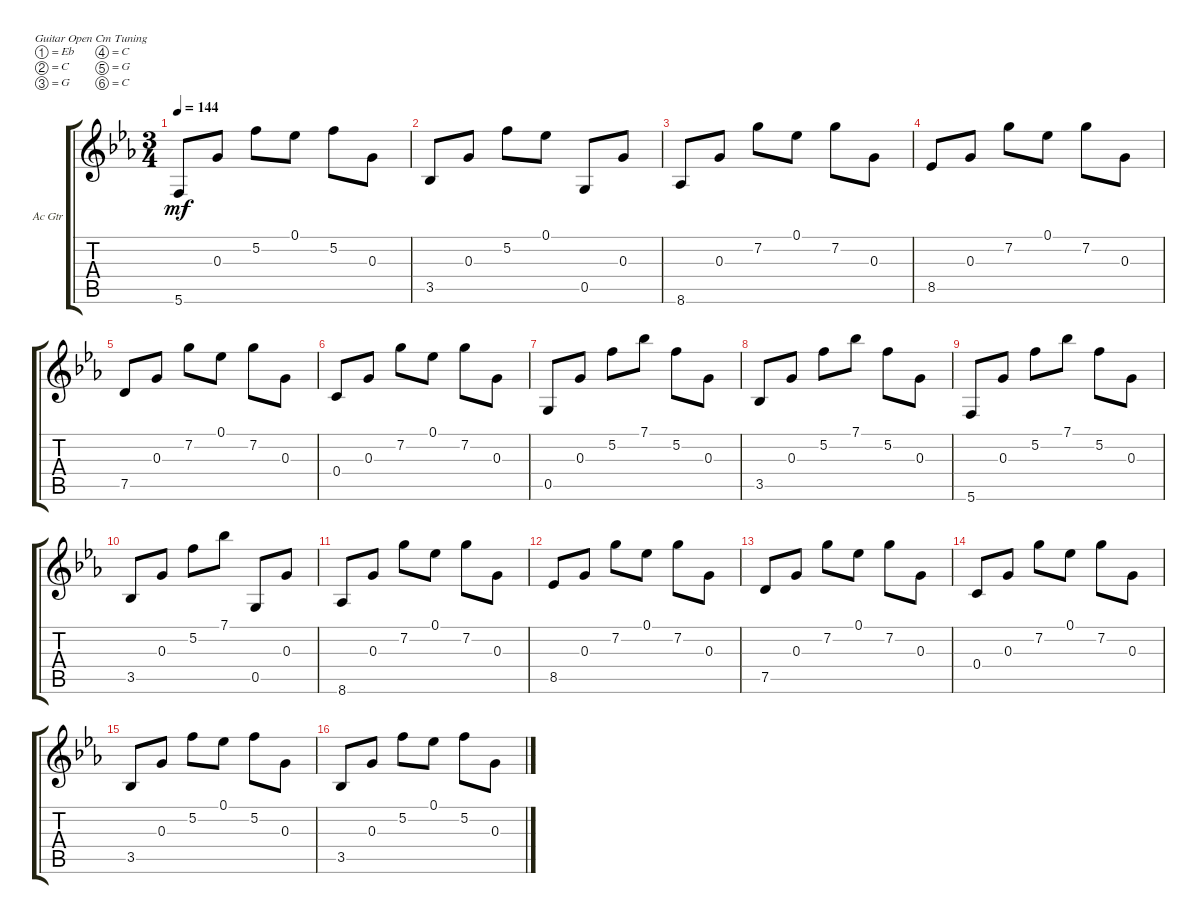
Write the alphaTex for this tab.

\bracketExtendMode groupsimilarinstruments
\firstSystemTrackNameOrientation horizontal
\otherSystemsTrackNameOrientation horizontal
\track ("Acoustic Guitar" "Ac Gtr") {instrument acousticguitarsteel}
\staff {score tabs}
\tuning (Eb4 C4 G3 C3 G2 C2)
\ts (3 4)
\tempo 144
\clef g2
\ks cminor
5.6.8{dy mf} 0.3.8 5.2.8 0.1.8 5.2.8 0.3.8 |
3.5.8 0.3.8 5.2.8 0.1.8 0.5.8 0.3.8 |
8.6.8 0.3.8 7.2.8 0.1.8 7.2.8 0.3.8 |
8.5.8 0.3.8 7.2.8 0.1.8 7.2.8 0.3.8 |
7.5.8 0.3.8 7.2.8 0.1.8 7.2.8 0.3.8 |
0.4.8 0.3.8 7.2.8 0.1.8 7.2.8 0.3.8 |
0.5.8 0.3.8 5.2.8 7.1.8 5.2.8 0.3.8 |
3.5.8 0.3.8 5.2.8 7.1.8 5.2.8 0.3.8 |
5.6.8 0.3.8 5.2.8 7.1.8 5.2.8 0.3.8 |
3.5.8 0.3.8 5.2.8 7.1.8 0.5.8 0.3.8 |
8.6.8 0.3.8 7.2.8 0.1.8 7.2.8 0.3.8 |
8.5.8 0.3.8 7.2.8 0.1.8 7.2.8 0.3.8 |
7.5.8 0.3.8 7.2.8 0.1.8 7.2.8 0.3.8 |
0.4.8 0.3.8 7.2.8 0.1.8 7.2.8 0.3.8 |
3.5.8 0.3.8 5.2.8 0.1.8 5.2.8 0.3.8 |
3.5.8 0.3.8 5.2.8 0.1.8 5.2.8 0.3.8
